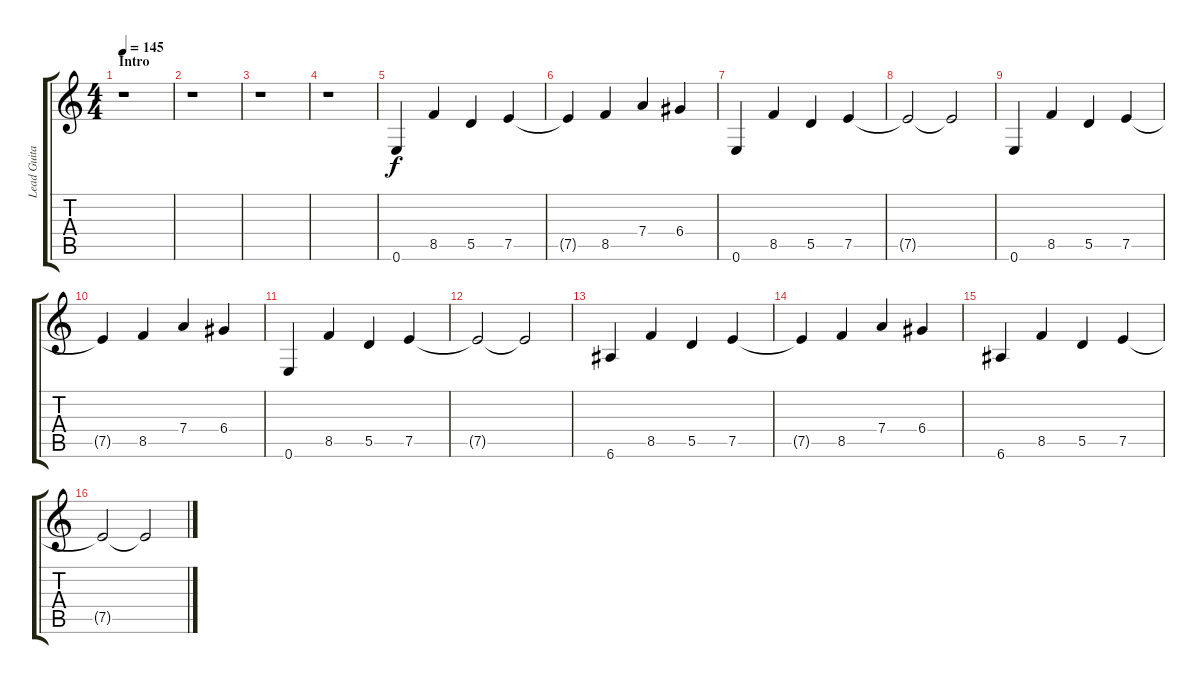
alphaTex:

\track ("Lead Guitar" "Lead Guita") {instrument distortionguitar}
\staff {score tabs}
\tuning (E4 B3 G3 D3 A2 E2) {hide}
\ts (4 4)
\section ("" "Intro")
\tempo 145
\clef g2
\ks c
r.1{dy f instrument distortionguitar} |
r.1 |
r.1 |
r.1 |
0.6.4{volume 16} 8.5.4 5.5.4 7.5.4 |
7.5{t}.4 8.5.4 7.4.4 6.4.4 |
0.6.4 8.5.4 5.5.4 7.5.4 |
7.5{t}.2 7.5{t}.2 |
0.6.4 8.5.4 5.5.4 7.5.4 |
7.5{t}.4 8.5.4 7.4.4 6.4.4 |
0.6.4 8.5.4 5.5.4 7.5.4 |
7.5{t}.2 7.5{t}.2 |
6.6.4 8.5.4 5.5.4 7.5.4 |
7.5{t}.4 8.5.4 7.4.4 6.4.4 |
6.6.4 8.5.4 5.5.4 7.5.4 |
7.5{t}.2 7.5{t}.2
